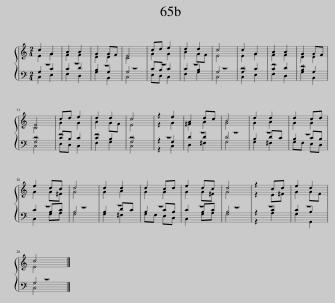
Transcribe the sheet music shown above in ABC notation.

X:1
%%score { ( 1 2 ) | ( 3 4 ) }
L:1/8
M:2/4
I:linebreak $
K:C
V:1 treble
V:2 treble
V:3 bass
V:4 bass
V:1
 c2 G2 | A2 A2 | G2 GF | E4 | cd e2 | %5
 d2 d2 | c4 | c2 G2 | A2 A2 | G2 GF |$ %10
 E4 | cd e2 | d2 d2 | c4 | z2 e2 | %15
 A2 dc | B4 | d2 d2 | d2 cd |$ e2 dc | %20
 d4 | d2 d2 | d2 cd | e2 dc | d4 | %25
 z2 cd | e2 d2 |$ c4 |] %28
V:2
 E2 G2 | F2 F2 | D2 D2 | C4 | G2 G2 | %5
 A2 GF | E4 | E2 G2 | F2 F2 | D2 D2 |$ %10
 C4 | G2 G2 | A2 GF | E4 | z2 G2 | %15
 ^F2 A2 | G4 | G2 A2 | G2 G2 |$ G2 G^F | %20
 G4 | G2 A2 | G2 G2 | G2 G^F | G4 | %25
 z2 E^F | G2 GF |$ E4 |] %28
V:3
 G,2 C2 | C2 D2 | B,2 G,2 | G,4 | CB, C2 | %5
 C2 B,2 | G,4 | G,2 C2 | C2 D2 | B,2 G,2 |$ %10
 G,4 | CB, C2 | C2 B,2 | G,4 | z2 G,2 | %15
 D2 D2 | D4 | B,2 DC | B,2 CB, |$ C2 B,C | %20
 B,4 | B,2 DC | B,2 CB, | C2 B,C | B,4 | %25
 z2 C2 | C2 B,2 |$ G,4 |] %28
V:4
 C,2 E,2 | F,2 D,2 | G,2 B,,2 | C,4 | E,D, C,2 | %5
 F,2 G,2 | C,4 | C,2 E,2 | F,2 D,2 | G,2 B,,2 |$ %10
 C,4 | E,D, C,2 | F,2 G,2 | C,4 | z2 C,2 | %15
 D,2 ^F,2 | G,4 | G,2 ^F,2 | G,F, E,D, |$ C,2 G,A, | %20
 G,4 | G,2 ^F,2 | G,F, E,D, | C,2 G,A, | G,4 | %25
 z2 A,2 | G,2 G,,2 |$ C,4 |] %28
